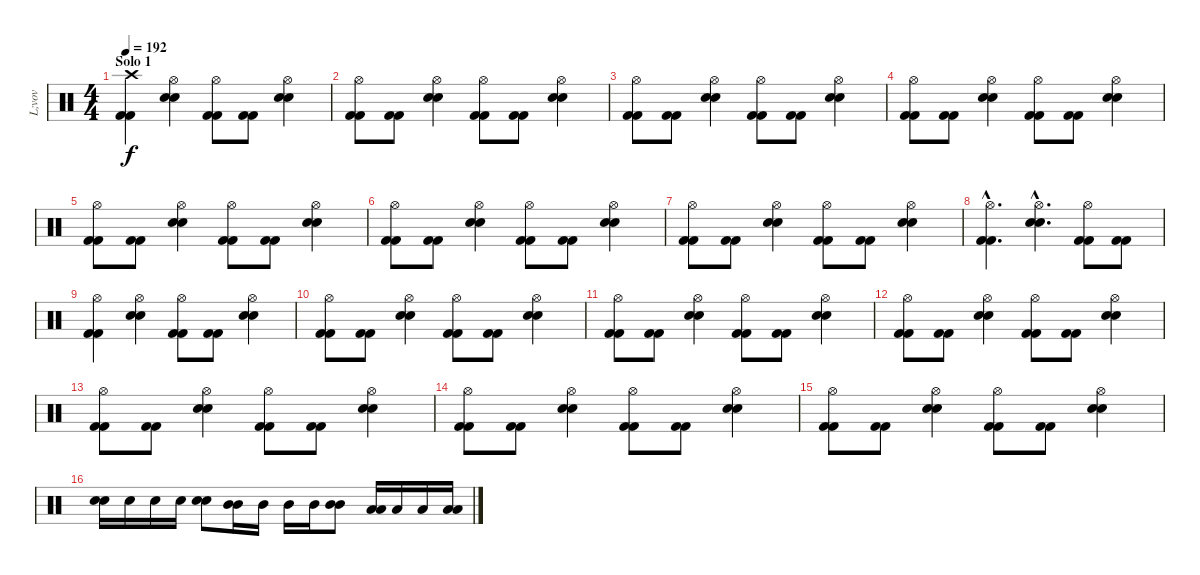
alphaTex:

\track ("L;vov" "L;vov") {instrument percussion}
\staff {score}
\articulation defaults
\ts (4 4)
\section ("" "Solo 1")
\tempo 192
\clef neutral
\ks c
("Crash high (hit)" "Kick (hit) 2" "Kick (hit) 2").4{dy f} ("Hi-Hat (open)" "Electric Snare (hit)" "Electric Snare (hit)").4 ("Hi-Hat (open)" "Kick (hit) 2" "Kick (hit) 2").8 ("Kick (hit) 2" "Kick (hit) 2").8 ("Hi-Hat (open)" "Electric Snare (hit)" "Electric Snare (hit)").4 |
("Hi-Hat (open)" "Kick (hit) 2" "Kick (hit) 2").8 ("Kick (hit) 2" "Kick (hit) 2").8 ("Hi-Hat (open)" "Electric Snare (hit)" "Electric Snare (hit)").4 ("Hi-Hat (open)" "Kick (hit) 2" "Kick (hit) 2").8 ("Kick (hit) 2" "Kick (hit) 2").8 ("Hi-Hat (open)" "Electric Snare (hit)" "Electric Snare (hit)").4 |
("Hi-Hat (open)" "Kick (hit) 2" "Kick (hit) 2").8 ("Kick (hit) 2" "Kick (hit) 2").8 ("Hi-Hat (open)" "Electric Snare (hit)" "Electric Snare (hit)").4 ("Hi-Hat (open)" "Kick (hit) 2" "Kick (hit) 2").8 ("Kick (hit) 2" "Kick (hit) 2").8 ("Hi-Hat (open)" "Electric Snare (hit)" "Electric Snare (hit)").4 |
("Hi-Hat (open)" "Kick (hit) 2" "Kick (hit) 2").8 ("Kick (hit) 2" "Kick (hit) 2").8 ("Hi-Hat (open)" "Electric Snare (hit)" "Electric Snare (hit)").4 ("Hi-Hat (open)" "Kick (hit) 2" "Kick (hit) 2").8 ("Kick (hit) 2" "Kick (hit) 2").8 ("Hi-Hat (open)" "Electric Snare (hit)" "Electric Snare (hit)").4 |
("Hi-Hat (open)" "Kick (hit) 2" "Kick (hit) 2").8 ("Kick (hit) 2" "Kick (hit) 2").8 ("Hi-Hat (open)" "Electric Snare (hit)" "Electric Snare (hit)").4 ("Hi-Hat (open)" "Kick (hit) 2" "Kick (hit) 2").8 ("Kick (hit) 2" "Kick (hit) 2").8 ("Hi-Hat (open)" "Electric Snare (hit)" "Electric Snare (hit)").4 |
("Hi-Hat (open)" "Kick (hit) 2" "Kick (hit) 2").8 ("Kick (hit) 2" "Kick (hit) 2").8 ("Hi-Hat (open)" "Electric Snare (hit)" "Electric Snare (hit)").4 ("Hi-Hat (open)" "Kick (hit) 2" "Kick (hit) 2").8 ("Kick (hit) 2" "Kick (hit) 2").8 ("Hi-Hat (open)" "Electric Snare (hit)" "Electric Snare (hit)").4 |
("Hi-Hat (open)" "Kick (hit) 2" "Kick (hit) 2").8 ("Kick (hit) 2" "Kick (hit) 2").8 ("Hi-Hat (open)" "Electric Snare (hit)" "Electric Snare (hit)").4 ("Hi-Hat (open)" "Kick (hit) 2" "Kick (hit) 2").8 ("Kick (hit) 2" "Kick (hit) 2").8 ("Hi-Hat (open)" "Electric Snare (hit)" "Electric Snare (hit)").4 |
("Hi-Hat (open)"{hac} "Kick (hit) 2"{hac} "Kick (hit) 2"{hac}).4{d} ("Hi-Hat (open)"{hac} "Electric Snare (hit)"{hac} "Electric Snare (hit)"{hac}).4{d} ("Hi-Hat (open)" "Kick (hit) 2" "Kick (hit) 2").8 ("Kick (hit) 2" "Kick (hit) 2").8 |
("Hi-Hat (open)" "Kick (hit) 2" "Kick (hit) 2").4 ("Hi-Hat (open)" "Electric Snare (hit)" "Electric Snare (hit)").4 ("Hi-Hat (open)" "Kick (hit) 2" "Kick (hit) 2").8 ("Kick (hit) 2" "Kick (hit) 2").8 ("Hi-Hat (open)" "Electric Snare (hit)" "Electric Snare (hit)").4 |
("Hi-Hat (open)" "Kick (hit) 2" "Kick (hit) 2").8 ("Kick (hit) 2" "Kick (hit) 2").8 ("Hi-Hat (open)" "Electric Snare (hit)" "Electric Snare (hit)").4 ("Hi-Hat (open)" "Kick (hit) 2" "Kick (hit) 2").8 ("Kick (hit) 2" "Kick (hit) 2").8 ("Hi-Hat (open)" "Electric Snare (hit)" "Electric Snare (hit)").4 |
("Hi-Hat (open)" "Kick (hit) 2" "Kick (hit) 2").8 ("Kick (hit) 2" "Kick (hit) 2").8 ("Hi-Hat (open)" "Electric Snare (hit)" "Electric Snare (hit)").4 ("Hi-Hat (open)" "Kick (hit) 2" "Kick (hit) 2").8 ("Kick (hit) 2" "Kick (hit) 2").8 ("Hi-Hat (open)" "Electric Snare (hit)" "Electric Snare (hit)").4 |
("Hi-Hat (open)" "Kick (hit) 2" "Kick (hit) 2").8 ("Kick (hit) 2" "Kick (hit) 2").8 ("Hi-Hat (open)" "Electric Snare (hit)" "Electric Snare (hit)").4 ("Hi-Hat (open)" "Kick (hit) 2" "Kick (hit) 2").8 ("Kick (hit) 2" "Kick (hit) 2").8 ("Hi-Hat (open)" "Electric Snare (hit)" "Electric Snare (hit)").4 |
("Hi-Hat (open)" "Kick (hit) 2" "Kick (hit) 2").8 ("Kick (hit) 2" "Kick (hit) 2").8 ("Hi-Hat (open)" "Electric Snare (hit)" "Electric Snare (hit)").4 ("Hi-Hat (open)" "Kick (hit) 2" "Kick (hit) 2").8 ("Kick (hit) 2" "Kick (hit) 2").8 ("Hi-Hat (open)" "Electric Snare (hit)" "Electric Snare (hit)").4 |
("Hi-Hat (open)" "Kick (hit) 2" "Kick (hit) 2").8 ("Kick (hit) 2" "Kick (hit) 2").8 ("Hi-Hat (open)" "Electric Snare (hit)" "Electric Snare (hit)").4 ("Hi-Hat (open)" "Kick (hit) 2" "Kick (hit) 2").8 ("Kick (hit) 2" "Kick (hit) 2").8 ("Hi-Hat (open)" "Electric Snare (hit)" "Electric Snare (hit)").4 |
("Hi-Hat (open)" "Kick (hit) 2" "Kick (hit) 2").8 ("Kick (hit) 2" "Kick (hit) 2").8 ("Hi-Hat (open)" "Electric Snare (hit)" "Electric Snare (hit)").4 ("Hi-Hat (open)" "Kick (hit) 2" "Kick (hit) 2").8 ("Kick (hit) 2" "Kick (hit) 2").8 ("Hi-Hat (open)" "Electric Snare (hit)" "Electric Snare (hit)").4 |
("Electric Snare (hit)" "Electric Snare (hit)").16 "Electric Snare (hit)".16 "Electric Snare (hit)".16 "Electric Snare (hit)".16 ("Electric Snare (hit)" "Electric Snare (hit)").8 ("Mid Tom (hit)" "Mid Tom (hit)").16 "Mid Tom (hit)".16 "Mid Tom (hit)".16 "Mid Tom (hit)".16 ("Mid Tom (hit)" "Mid Tom (hit)").8 ("Low Tom (hit)" "Low Tom (hit)").16 "Low Tom (hit)".16 "Low Tom (hit)".16 ("Low Tom (hit)" "Low Tom (hit)").16
